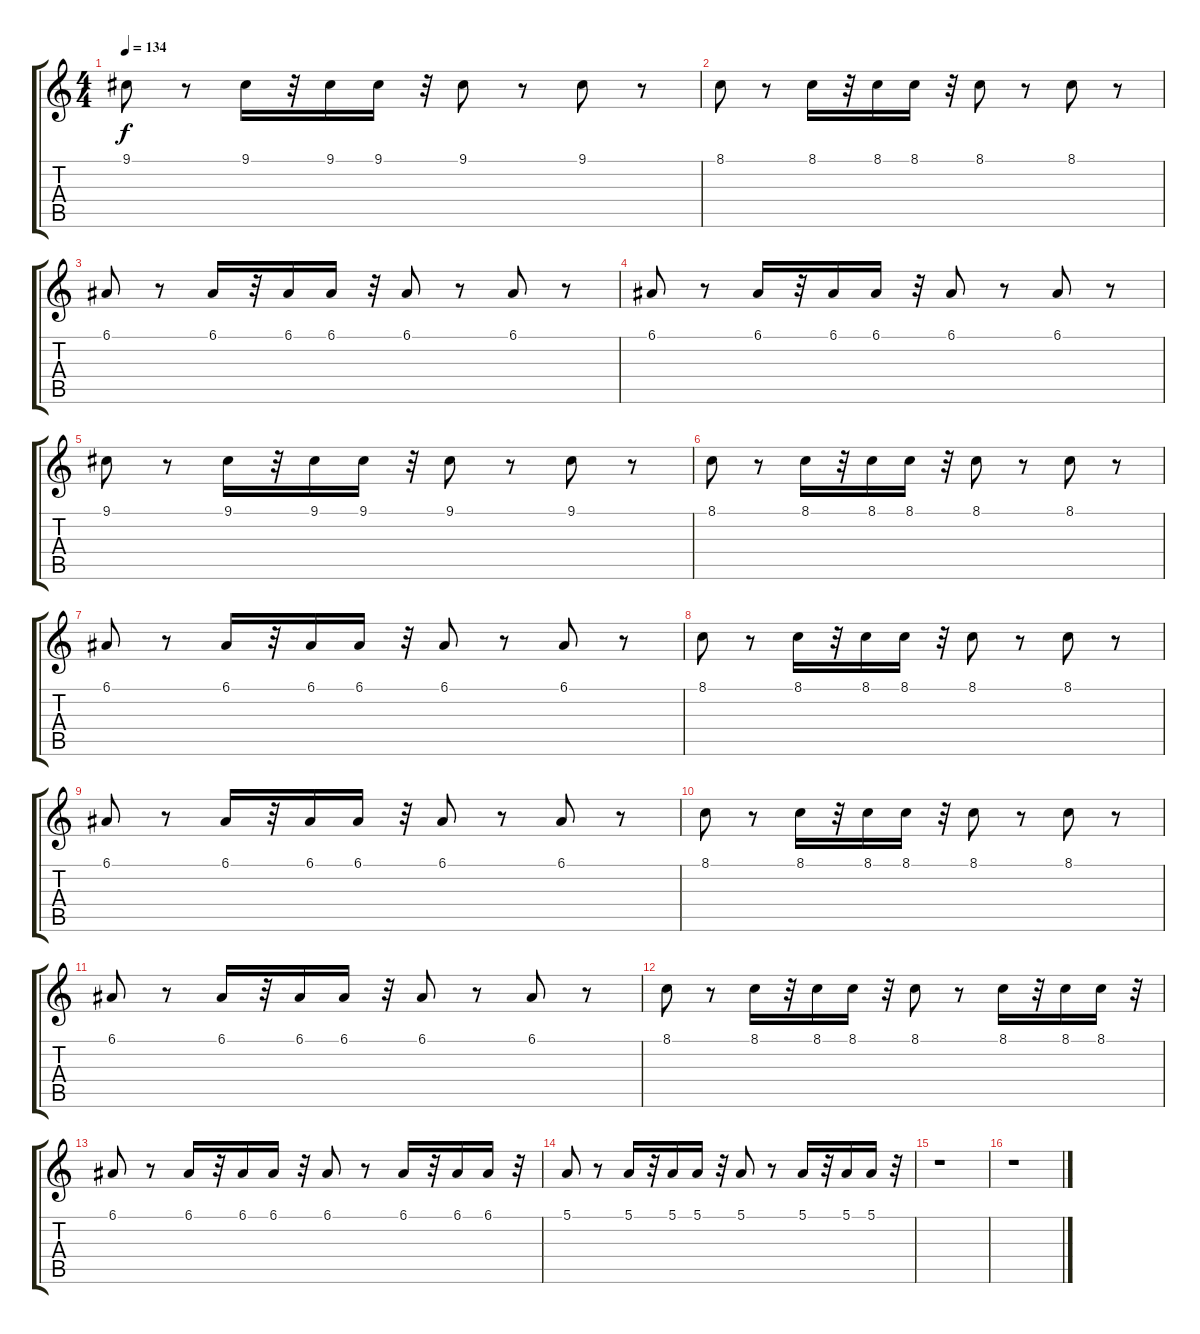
\track "" {instrument tremolostrings}
\staff {score tabs}
\tuning (E4 B3 G3 D3 A2 E2) {hide}
\ts (4 4)
\tempo 134
\clef g2
\ks c
9.1.8{dy f} r.8 9.1.16 r.32 9.1.16 9.1.16 r.32 9.1.8 r.8 9.1.8 r.8 |
8.1.8 r.8 8.1.16 r.32 8.1.16 8.1.16 r.32 8.1.8 r.8 8.1.8 r.8 |
6.1.8 r.8 6.1.16 r.32 6.1.16 6.1.16 r.32 6.1.8 r.8 6.1.8 r.8 |
6.1.8 r.8 6.1.16 r.32 6.1.16 6.1.16 r.32 6.1.8 r.8 6.1.8 r.8 |
9.1.8 r.8 9.1.16 r.32 9.1.16 9.1.16 r.32 9.1.8 r.8 9.1.8 r.8 |
8.1.8 r.8 8.1.16 r.32 8.1.16 8.1.16 r.32 8.1.8 r.8 8.1.8 r.8 |
6.1.8 r.8 6.1.16 r.32 6.1.16 6.1.16 r.32 6.1.8 r.8 6.1.8 r.8 |
8.1.8 r.8 8.1.16 r.32 8.1.16 8.1.16 r.32 8.1.8 r.8 8.1.8 r.8 |
6.1.8 r.8 6.1.16 r.32 6.1.16 6.1.16 r.32 6.1.8 r.8 6.1.8 r.8 |
8.1.8 r.8 8.1.16 r.32 8.1.16 8.1.16 r.32 8.1.8 r.8 8.1.8 r.8 |
6.1.8 r.8 6.1.16 r.32 6.1.16 6.1.16 r.32 6.1.8 r.8 6.1.8 r.8 |
8.1.8 r.8 8.1.16 r.32 8.1.16 8.1.16 r.32 8.1.8 r.8 8.1.16 r.32 8.1.16 8.1.16 r.32 |
6.1.8 r.8 6.1.16 r.32 6.1.16 6.1.16 r.32 6.1.8 r.8 6.1.16 r.32 6.1.16 6.1.16 r.32 |
5.1.8 r.8 5.1.16 r.32 5.1.16 5.1.16 r.32 5.1.8 r.8 5.1.16 r.32 5.1.16 5.1.16 r.32 |
r.1 |
r.1
